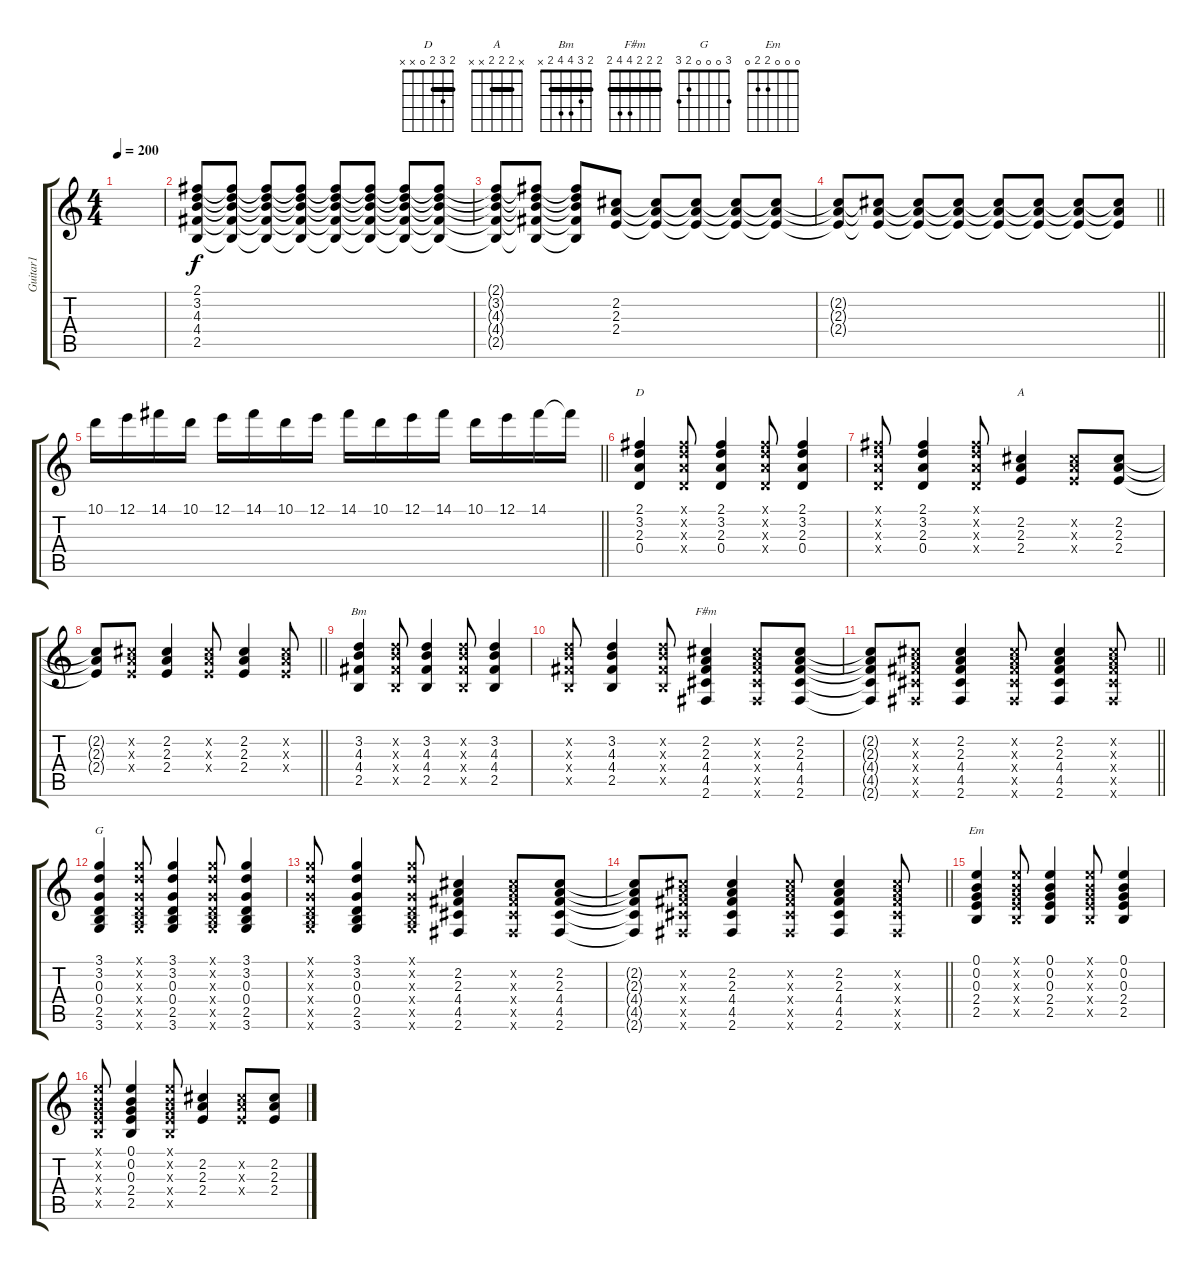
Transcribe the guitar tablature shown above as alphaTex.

\track ("Guitar1" "Guitar1") {instrument distortionguitar}
\staff {score tabs}
\tuning (E4 B3 G3 D3 A2 E2) {hide}
\chord ("D" 2 3 2 0 x x) {barre 2}
\chord ("A" x 2 2 2 x x) {barre 2}
\chord ("Bm" 2 3 4 4 2 x) {barre 2}
\chord ("F#m" 2 2 2 4 4 2) {barre 2}
\chord ("G" 3 0 0 0 2 3)
\chord ("Em" 0 0 0 2 2 0)
\ts (4 4)
\tempo 200
\clef g2
\ks c
|
(2.1 3.2 4.3 4.4 2.5).8 (2.1{t} 3.2{t} 4.3{t} 4.4{t} 2.5{t}).8 (2.1{t} 3.2{t} 4.3{t} 4.4{t} 2.5{t}).8 (2.1{t} 3.2{t} 4.3{t} 4.4{t} 2.5{t}).8 (2.1{t} 3.2{t} 4.3{t} 4.4{t} 2.5{t}).8 (2.1{t} 3.2{t} 4.3{t} 4.4{t} 2.5{t}).8 (2.1{t} 3.2{t} 4.3{t} 4.4{t} 2.5{t}).8 (2.1{t} 3.2{t} 4.3{t} 4.4{t} 2.5{t}).8 |
(2.1{t} 3.2{t} 4.3{t} 4.4{t} 2.5{t}).8 (2.1{t} 3.2{t} 4.3{t} 4.4{t} 2.5{t}).8 (2.1{t} 3.2{t} 4.3{t} 4.4{t} 2.5{t}).8 (2.2 2.3 2.4).8 (2.2{t} 2.3{t} 2.4{t}).8 (2.2{t} 2.3{t} 2.4{t}).8 (2.2{t} 2.3{t} 2.4{t}).8 (2.2{t} 2.3{t} 2.4{t}).8 |
\barLineRight lightlight
(2.2{t} 2.3{t} 2.4{t}).8 (2.2{t} 2.3{t} 2.4{t}).8 (2.2{t} 2.3{t} 2.4{t}).8 (2.2{t} 2.3{t} 2.4{t}).8 (2.2{t} 2.3{t} 2.4{t}).8 (2.2{t} 2.3{t} 2.4{t}).8 (2.2{t} 2.3{t} 2.4{t}).8 (2.2{t} 2.3{t} 2.4{t}).8 |
\section ("" " ")
\barLineRight lightlight
10.1.16 12.1.16 14.1.16 10.1.16 12.1.16 14.1.16 10.1.16 12.1.16 14.1.16 10.1.16 12.1.16 14.1.16 10.1.16 12.1.16 14.1.16 14.1{t}.16 |
\section ("" " ")
(2.1 3.2 2.3 0.4).4{ch "D"} (2.1{x} 3.2{x} 2.3{x} 0.4{x}).8 (2.1 3.2 2.3 0.4).4 (2.1{x} 3.2{x} 2.3{x} 0.4{x}).8 (2.1 3.2 2.3 0.4).4 |
(2.1{x} 3.2{x} 2.3{x} 0.4{x}).8 (2.1 3.2 2.3 0.4).4 (2.1{x} 3.2{x} 2.3{x} 0.4{x}).8 (2.2 2.3 2.4).4{ch "A"} (2.2{x} 2.3{x} 2.4{x}).8 (2.2 2.3 2.4).8 |
\barLineRight lightlight
(2.2{t} 2.3{t} 2.4{t}).8 (2.2{x} 2.3{x} 2.4{x}).8 (2.2 2.3 2.4).4 (2.2{x} 2.3{x} 2.4{x}).8 (2.2 2.3 2.4).4 (2.2{x} 2.3{x} 2.4{x}).8 |
(3.2 4.3 4.4 2.5).4{ch "Bm"} (3.2{x} 4.3{x} 4.4{x} 2.5{x}).8 (3.2 4.3 4.4 2.5).4 (3.2{x} 4.3{x} 4.4{x} 2.5{x}).8 (3.2 4.3 4.4 2.5).4 |
(3.2{x} 4.3{x} 4.4{x} 2.5{x}).8 (3.2 4.3 4.4 2.5).4 (3.2{x} 4.3{x} 4.4{x} 2.5{x}).8 (2.2 2.3 4.4 4.5 2.6).4{ch "F#m"} (2.2{x} 2.3{x} 4.4{x} 4.5{x} 2.6{x}).8 (2.2 2.3 4.4 4.5 2.6).8 |
\barLineRight lightlight
(2.2{t} 2.3{t} 4.4{t} 4.5{t} 2.6{t}).8 (2.2{x} 2.3{x} 4.4{x} 4.5{x} 2.6{x}).8 (2.2 2.3 4.4 4.5 2.6).4 (2.2{x} 2.3{x} 4.4{x} 4.5{x} 2.6{x}).8 (2.2 2.3 4.4 4.5 2.6).4 (2.2{x} 2.3{x} 4.4{x} 4.5{x} 2.6{x}).8 |
(3.1 3.2 0.3 0.4 2.5 3.6).4{ch "G"} (3.1{x} 3.2{x} 0.3{x} 0.4{x} 2.5{x} 3.6{x}).8 (3.1 3.2 0.3 0.4 2.5 3.6).4 (3.1{x} 3.2{x} 0.3{x} 0.4{x} 2.5{x} 3.6{x}).8 (3.1 3.2 0.3 0.4 2.5 3.6).4 |
(3.1{x} 3.2{x} 0.3{x} 0.4{x} 2.5{x} 3.6{x}).8 (3.1 3.2 0.3 0.4 2.5 3.6).4 (3.1{x} 3.2{x} 0.3{x} 0.4{x} 2.5{x} 3.6{x}).8 (2.2 2.3 4.4 4.5 2.6).4 (2.2{x} 2.3{x} 4.4{x} 4.5{x} 2.6{x}).8 (2.2 2.3 4.4 4.5 2.6).8 |
\barLineRight lightlight
(2.2{t} 2.3{t} 4.4{t} 4.5{t} 2.6{t}).8 (2.2{x} 2.3{x} 4.4{x} 4.5{x} 2.6{x}).8 (2.2 2.3 4.4 4.5 2.6).4 (2.2{x} 2.3{x} 4.4{x} 4.5{x} 2.6{x}).8 (2.2 2.3 4.4 4.5 2.6).4 (2.2{x} 2.3{x} 4.4{x} 4.5{x} 2.6{x}).8 |
(0.1 0.2 0.3 2.4 2.5).4{ch "Em"} (0.1{x} 0.2{x} 0.3{x} 2.4{x} 2.5{x}).8 (0.1 0.2 0.3 2.4 2.5).4 (0.1{x} 0.2{x} 0.3{x} 2.4{x} 2.5{x}).8 (0.1 0.2 0.3 2.4 2.5).4 |
(0.1{x} 0.2{x} 0.3{x} 2.4{x} 2.5{x}).8 (0.1 0.2 0.3 2.4 2.5).4 (0.1{x} 0.2{x} 0.3{x} 2.4{x} 2.5{x}).8 (2.2 2.3 2.4).4 (2.2{x} 2.3{x} 2.4{x}).8 (2.2 2.3 2.4).8
